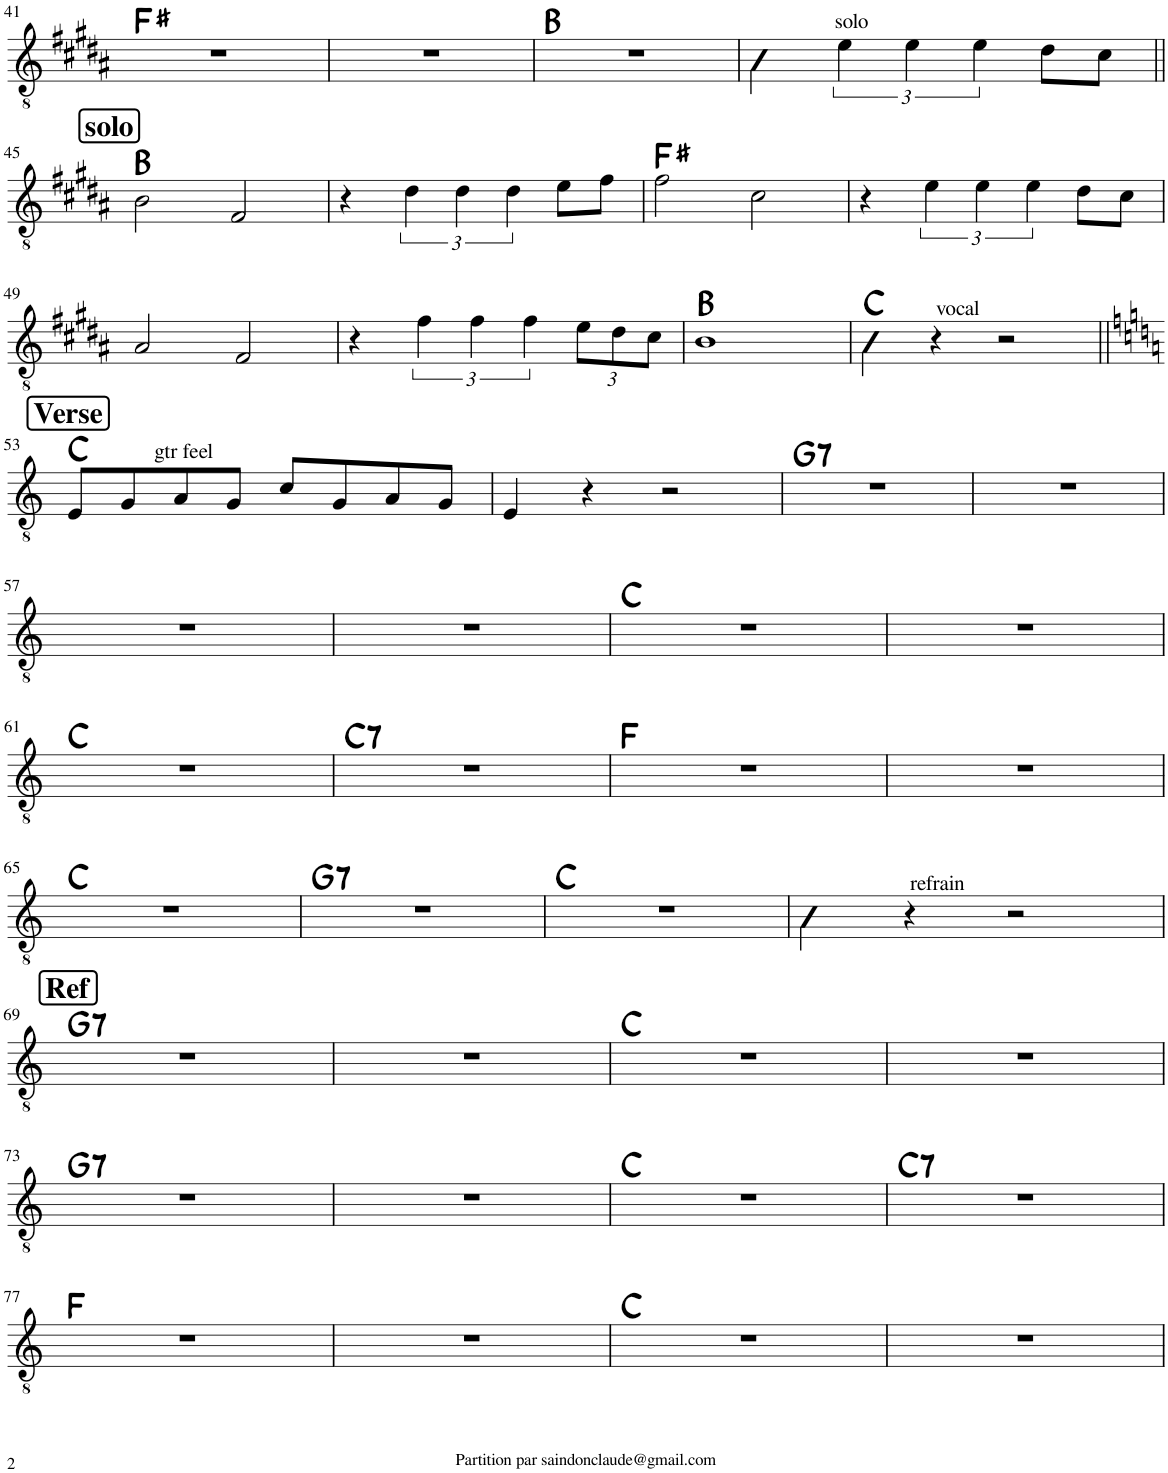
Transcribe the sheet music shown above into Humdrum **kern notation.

**kern	**harte
*part1	*part1
*staff1	*
*I"Classical Guitar	*
*I'Guit.	*
!!LO:PB:g=z
*clefGv2	*
*k[f#c#g#d#a#]	*
*M4/4	*
=41	=41
1r	F#:maj
=42	=42
1r	.
=43	=43
1r	B:maj
=44	=44
4B\	.
!LO:TX:a:t=solo	!
6e\	.
6e\	.
6e\	.
8d#\L	.
8c#\J	.
!!LO:LB:g=z
!!LO:REH:place=s1:a:B:rj:fs=14:t=solo
=45||	=45||
2B\	B:maj
2F#/	.
=46	=46
4r	.
6d#\	.
6d#\	.
6d#\	.
8e\L	.
8f#\J	.
=47	=47
2f#\	F#:maj
2c#\	.
=48	=48
4r	.
6e\	.
6e\	.
6e\	.
8d#\L	.
8c#\J	.
!!LO:LB:g=z
=49	=49
2A#/	.
2F#/	.
=50	=50
4r	.
6f#\	.
6f#\	.
6f#\	.
*Xbrackettup	*
12e\L	.
12d#\	.
12c#\J	.
=51	=51
1B	B:maj
=52	=52
4B\	C:maj
!LO:TX:a:t=vocal	!
4r	.
2r	.
!!LO:LB:g=z
!!LO:REH:place=s1:a:B:rj:fs=14:t=Verse
=53||	=53||
*k[]	*
8E/L	C:maj
!LO:TX:a:t=gtr feel	!
8G/	.
8A/	.
8G/J	.
8c/L	.
8G/	.
8A/	.
8G/J	.
=54	=54
4E/	.
4r	.
2r	.
=55	=55
!	!LO:H:kt=7
1r	G:7
=56	=56
1r	.
!!LO:LB:g=z
=57	=57
1r	.
=58	=58
1r	.
=59	=59
1r	C:maj
=60	=60
1r	.
!!LO:LB:g=z
=61	=61
1r	C:maj
=62	=62
!	!LO:H:kt=7
1r	C:7
=63	=63
1r	F:maj
=64	=64
1r	.
!!LO:LB:g=z
=65	=65
1r	C:maj
=66	=66
!	!LO:H:kt=7
1r	G:7
=67	=67
1r	C:maj
=68	=68
4c\	.
!LO:TX:a:t=refrain	!
4r	.
2r	.
!!LO:LB:g=z
!!LO:REH:place=s1:a:B:rj:fs=14:t=Ref
=69	=69
!	!LO:H:kt=7
1r	G:7
=70	=70
1r	.
=71	=71
1r	C:maj
=72	=72
1r	.
!!LO:LB:g=z
=73	=73
!	!LO:H:kt=7
1r	G:7
=74	=74
1r	.
=75	=75
1r	C:maj
=76	=76
!	!LO:H:kt=7
1r	C:7
!!LO:LB:g=z
=77	=77
1r	F:maj
=78	=78
1r	.
=79	=79
1r	C:maj
=80	=80
1r	.
=	=
*-	*-
